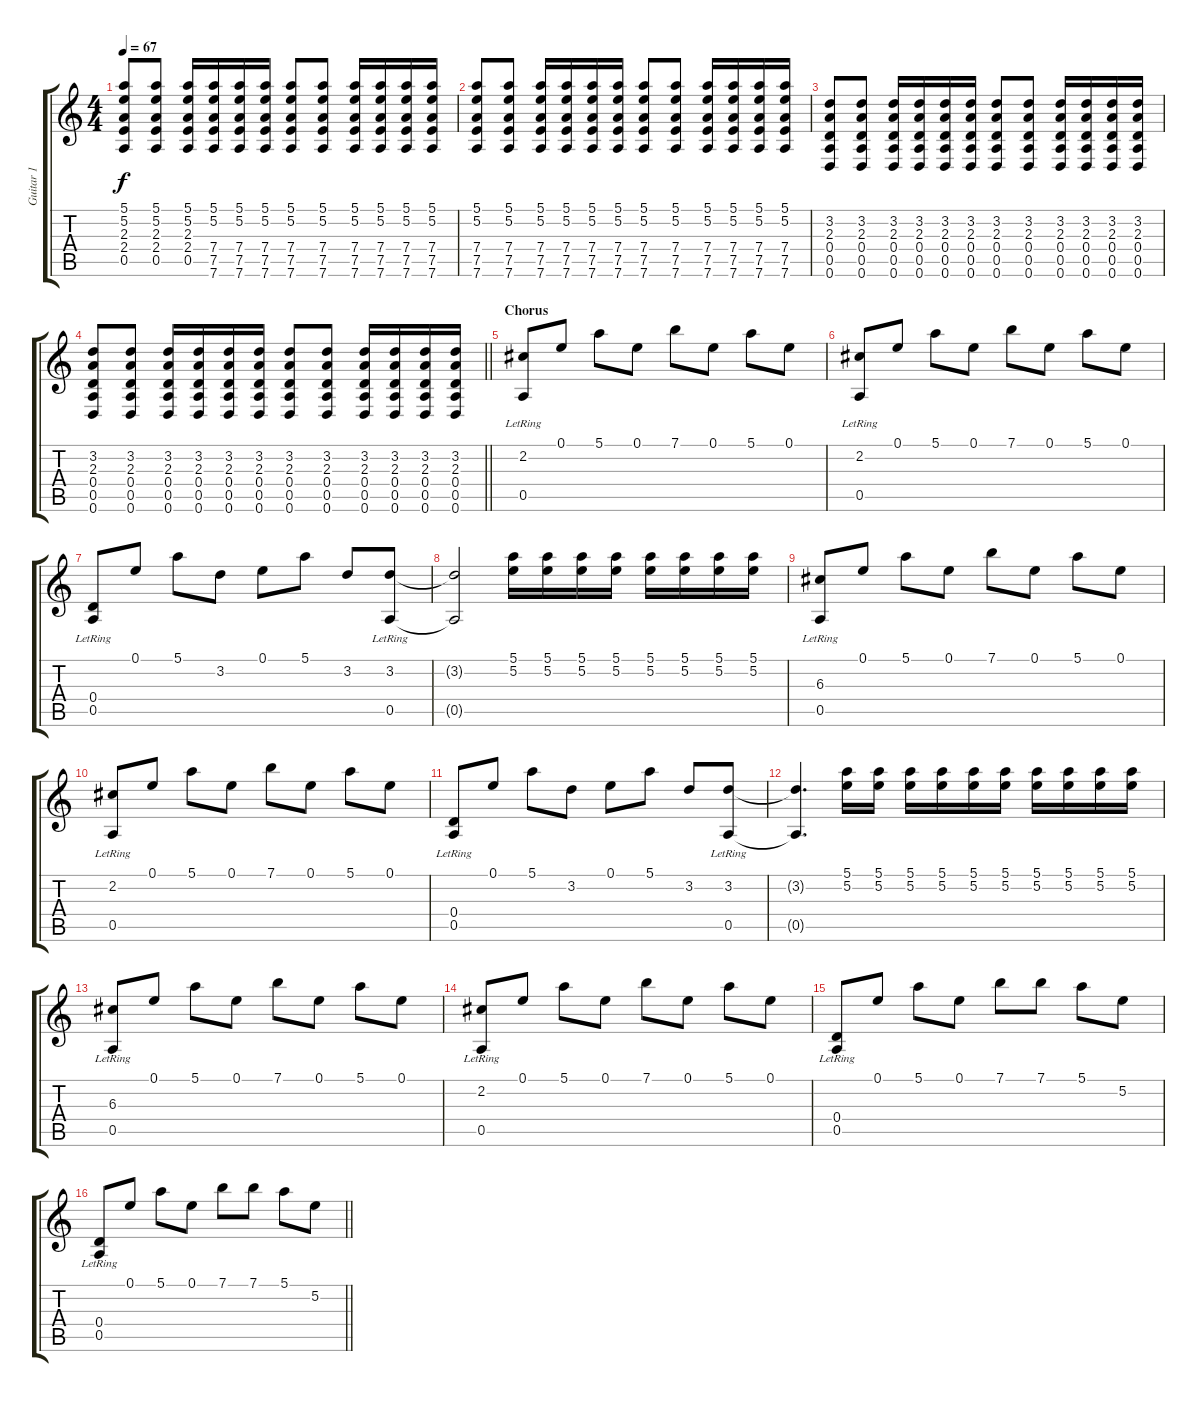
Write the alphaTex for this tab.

\track ("Guitar 1" "Guitar 1") {instrument acousticguitarsteel}
\staff {score tabs}
\tuning (E4 B3 G3 D3 A2 D2) {hide}
\ts (4 4)
\tempo 67
\clef g2
\ks c
(5.1 5.2 2.3 2.4 0.5).8{dy f} (5.1 5.2 2.3 2.4 0.5).8 (5.1 5.2 2.3 2.4 0.5).16 (5.1 5.2 7.4 7.5 7.6).16 (5.1 5.2 7.4 7.5 7.6).16 (5.1 5.2 7.4 7.5 7.6).16 (5.1 5.2 7.4 7.5 7.6).8 (5.1 5.2 7.4 7.5 7.6).8 (5.1 5.2 7.4 7.5 7.6).16 (5.1 5.2 7.4 7.5 7.6).16 (5.1 5.2 7.4 7.5 7.6).16 (5.1 5.2 7.4 7.5 7.6).16 |
(5.1 5.2 7.4 7.5 7.6).8 (5.1 5.2 7.4 7.5 7.6).8 (5.1 5.2 7.4 7.5 7.6).16 (5.1 5.2 7.4 7.5 7.6).16 (5.1 5.2 7.4 7.5 7.6).16 (5.1 5.2 7.4 7.5 7.6).16 (5.1 5.2 7.4 7.5 7.6).8 (5.1 5.2 7.4 7.5 7.6).8 (5.1 5.2 7.4 7.5 7.6).16 (5.1 5.2 7.4 7.5 7.6).16 (5.1 5.2 7.4 7.5 7.6).16 (5.1 5.2 7.4 7.5 7.6).16 |
(3.2 2.3 0.4 0.5 0.6).8 (3.2 2.3 0.4 0.5 0.6).8 (3.2 2.3 0.4 0.5 0.6).16 (3.2 2.3 0.4 0.5 0.6).16 (3.2 2.3 0.4 0.5 0.6).16 (3.2 2.3 0.4 0.5 0.6).16 (3.2 2.3 0.4 0.5 0.6).8 (3.2 2.3 0.4 0.5 0.6).8 (3.2 2.3 0.4 0.5 0.6).16 (3.2 2.3 0.4 0.5 0.6).16 (3.2 2.3 0.4 0.5 0.6).16 (3.2 2.3 0.4 0.5 0.6).16 |
\barLineRight lightlight
(3.2 2.3 0.4 0.5 0.6).8 (3.2 2.3 0.4 0.5 0.6).8 (3.2 2.3 0.4 0.5 0.6).16 (3.2 2.3 0.4 0.5 0.6).16 (3.2 2.3 0.4 0.5 0.6).16 (3.2 2.3 0.4 0.5 0.6).16 (3.2 2.3 0.4 0.5 0.6).8 (3.2 2.3 0.4 0.5 0.6).8 (3.2 2.3 0.4 0.5 0.6).16 (3.2 2.3 0.4 0.5 0.6).16 (3.2 2.3 0.4 0.5 0.6).16 (3.2 2.3 0.4 0.5 0.6).16 |
\section ("" "Chorus")
(2.2{lr} 0.5{lr}).8{volume 8} 0.1.8 5.1.8 0.1.8 7.1.8 0.1.8 5.1.8 0.1.8 |
(2.2{lr} 0.5{lr}).8 0.1.8 5.1.8 0.1.8 7.1.8 0.1.8 5.1.8 0.1.8 |
(0.4{lr} 0.5{lr}).8 0.1.8 5.1.8 3.2.8 0.1.8 5.1.8 3.2.8 (3.2{lr} 0.5{lr}).8 |
(3.2{t} 0.5{t}).2 (5.1 5.2).16 (5.1 5.2).16 (5.1 5.2).16 (5.1 5.2).16 (5.1 5.2).16 (5.1 5.2).16 (5.1 5.2).16 (5.1 5.2).16 |
(6.3{lr} 0.5{lr}).8 0.1.8 5.1.8 0.1.8 7.1.8 0.1.8 5.1.8 0.1.8 |
(2.2{lr} 0.5{lr}).8 0.1.8 5.1.8 0.1.8 7.1.8 0.1.8 5.1.8 0.1.8 |
(0.4{lr} 0.5{lr}).8 0.1.8 5.1.8 3.2.8 0.1.8 5.1.8 3.2.8 (3.2{lr} 0.5{lr}).8 |
(3.2{t} 0.5{t}).4{d} (5.1 5.2).16 (5.1 5.2).16 (5.1 5.2).16 (5.1 5.2).16 (5.1 5.2).16 (5.1 5.2).16 (5.1 5.2).16 (5.1 5.2).16 (5.1 5.2).16 (5.1 5.2).16 |
(6.3{lr} 0.5{lr}).8 0.1.8 5.1.8 0.1.8 7.1.8 0.1.8 5.1.8 0.1.8 |
(2.2{lr} 0.5{lr}).8 0.1.8 5.1.8 0.1.8 7.1.8 0.1.8 5.1.8 0.1.8 |
(0.4{lr} 0.5{lr}).8 0.1.8 5.1.8 0.1.8 7.1.8 7.1.8 5.1.8 5.2.8 |
\barLineRight lightlight
(0.4{lr} 0.5{lr}).8 0.1.8 5.1.8 0.1.8 7.1.8 7.1.8 5.1.8 5.2.8
